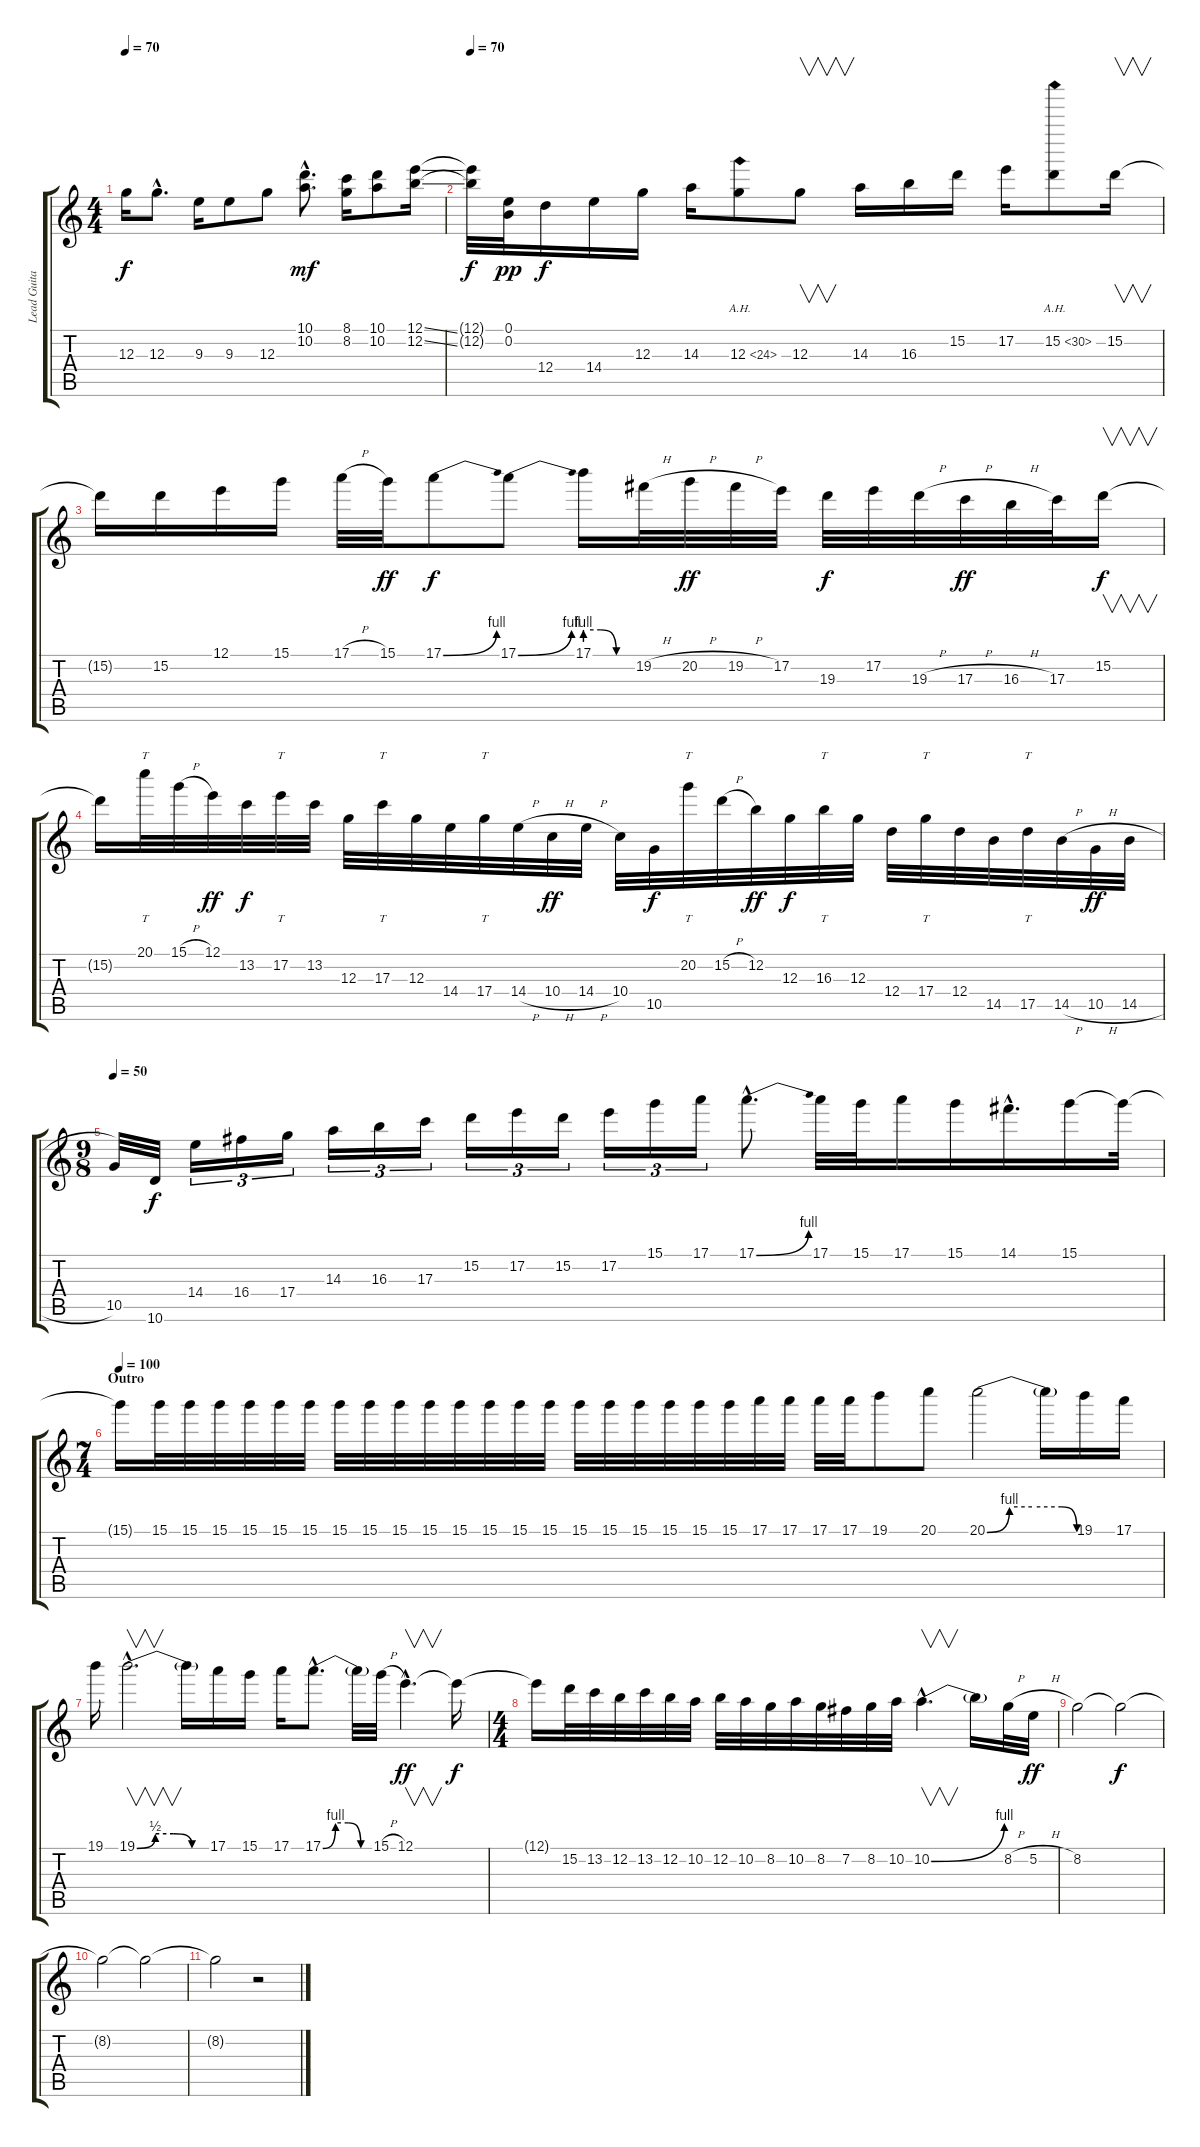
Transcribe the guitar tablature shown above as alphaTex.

\track ("Lead Guitar 2" "Lead Guita") {instrument distortionguitar}
\staff {score tabs}
\tuning (E4 B3 G3 D3 A2 E2) {hide}
\ts (4 4)
\tempo 70
\clef g2
\ks c
12.3{t}.16{dy f} 12.3{hac}.8{d} 9.3.16 9.3.8 12.3.8 (10.1{hac} 10.2{hac}).8{d dy mf} (8.1 8.2).16 (10.1 10.2).8 (12.1{ss} 12.2{ss}).16 |
\tempo 70
(12.1{t} 12.2{t}).32{dy f} (0.1 0.2).32{dy pp} 12.4.16{dy f} 14.4.16 12.3.16 14.3.16 12.3{ah 12}.8 12.3.8{v} 14.3.16 16.3.16 15.2.16 17.2.16 15.2{ah 15}.8 15.2.16{v} |
15.2{t}.16 15.2.16 12.1.16 15.1.16 17.1{h}.32 15.1.32{dy ff} 17.1{be (bend 0 0 60 4)}.8{dy f} 17.1{be (bend 0 0 60 4)}.8 17.1{be (custom 0 4 20 4 40 0 60 0)}.16 19.2{h}.32 20.2{h}.32{dy ff} 19.2{h}.32 17.2.32 19.3.32{dy f} 17.2.32 19.3{h}.32 17.3{h}.32{dy ff} 16.3{h}.32 17.3.32 15.2.16{v dy f} |
15.2{t}.16 20.1.32{tt} 15.1{h}.32 12.1.32{dy ff} 13.2.32{dy f} 17.2.32{tt} 13.2.32 12.3.32 17.3.32{tt} 12.3.32 14.4.32 17.4.32{tt} 14.4{h}.32 10.4{h}.32{dy ff} 14.4{h}.32 10.4.32 10.5.32{dy f} 20.2.32{tt} 15.2{h}.32 12.2.32{dy ff} 12.3.32{dy f} 16.3.32{tt} 12.3.32 12.4.32 17.4.32{tt} 12.4.32 14.5.32 17.5.32{tt} 14.5{h}.32 10.5{h}.32{dy ff} 14.5{h}.32 |
\ts (9 8)
\tempo 50
10.5.32 10.6.32{dy f} 14.4.16{tu (3 2)} 16.4.16{tu (3 2)} 17.4.16{tu (3 2)} 14.3.16{tu (3 2)} 16.3.16{tu (3 2)} 17.3.16{tu (3 2)} 15.2.16{tu (3 2)} 17.2.16{tu (3 2)} 15.2.16{tu (3 2)} 17.2.16{tu (3 2)} 15.1.16{tu (3 2)} 17.1.16{tu (3 2)} 17.1{be (bend 0 0 60 4) hac}.8{d} 17.1.32 15.1.32 17.1.16 15.1.16 14.1{hac}.16{d} 15.1.16 15.1{t}.32 |
\ts (7 4)
\section ("" "Outro")
\tempo 100
15.1{t}.16 15.1.32 15.1.32 15.1.32 15.1.32 15.1.32 15.1.32 15.1.32 15.1.32 15.1.32 15.1.32 15.1.32 15.1.32 15.1.32 15.1.32 15.1.32 15.1.32 15.1.32 15.1.32 15.1.32 15.1.32 17.1.32 17.1.32 17.1.32 17.1.32 19.1.8 20.1.8 20.1{be (custom 0 0 15 4 30 4 50 4 60 0)}.2 20.1{t}.16 19.1.16 17.1.16 |
19.1.16 19.1{be (custom 0 0 15 2 30 2 45 0 60 0) hac}.2{v d} 19.1{t}.16 17.1.16 15.1.16 17.1.16 17.1{be (custom 0 0 15 4 30 4 45 0 60 0) hac}.8{d} 17.1{t}.32 15.1{h}.32 12.1{hac}.4{v d dy ff} 12.1{t}.16{dy f} |
\ts (4 4)
12.1{t}.16 15.2.32 13.2.32 12.2.32 13.2.32 12.2.32 10.2.32 12.2.32 10.2.32 8.2.32 10.2.32 8.2.32 7.2.32 8.2.32 10.2.32 10.2{be (bend 0 0 60 4) hac}.4{v d} 10.2{t}.16 8.2{h}.32 5.2{h}.32{dy ff} |
8.2.2 8.2{t}.2{dy f volume 4} |
8.2{t}.2 8.2{t}.2{volume 0} |
8.2{t}.2 r.2
